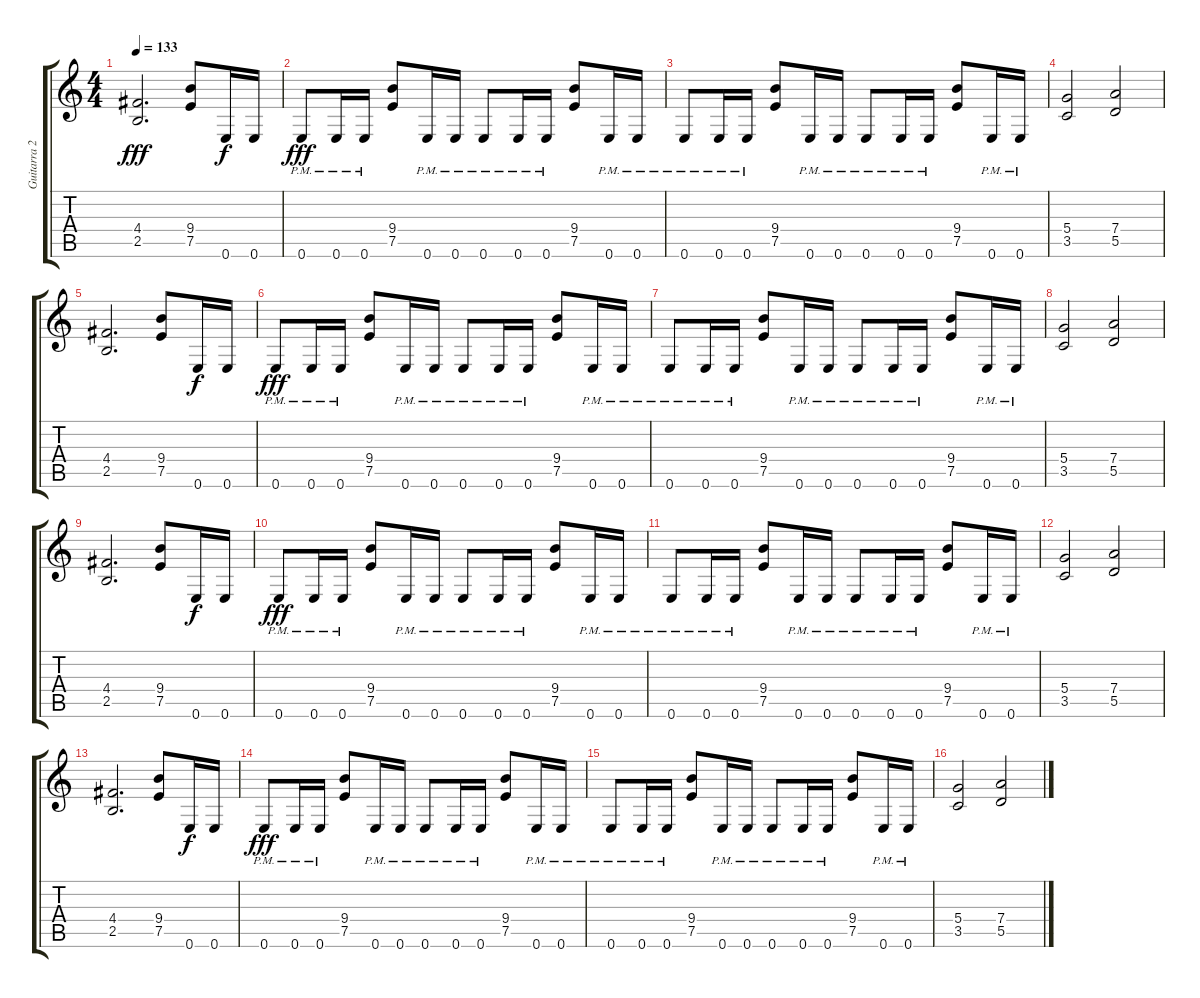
\track ("Guitarra 2" "Guitarra 2") {instrument overdrivenguitar}
\staff {score tabs}
\tuning (E4 B3 G3 D3 A2 E2) {hide}
\ts (4 4)
\tempo 133
\clef g2
\ks c
(4.4 2.5).2{d dy fff} (9.4 7.5).8 0.6.16{dy f} 0.6.16 |
0.6{pm}.8{dy fff} 0.6{pm}.16 0.6{pm}.16 (9.4 7.5).8 0.6{pm}.16 0.6{pm}.16 0.6{pm}.8 0.6{pm}.16 0.6{pm}.16 (9.4 7.5).8 0.6{pm}.16 0.6{pm}.16 |
0.6{pm}.8 0.6{pm}.16 0.6{pm}.16 (9.4 7.5).8 0.6{pm}.16 0.6{pm}.16 0.6{pm}.8 0.6{pm}.16 0.6{pm}.16 (9.4 7.5).8 0.6{pm}.16 0.6{pm}.16 |
(5.4 3.5).2 (7.4 5.5).2 |
(4.4 2.5).2{d} (9.4 7.5).8 0.6.16{dy f} 0.6.16 |
0.6{pm}.8{dy fff} 0.6{pm}.16 0.6{pm}.16 (9.4 7.5).8 0.6{pm}.16 0.6{pm}.16 0.6{pm}.8 0.6{pm}.16 0.6{pm}.16 (9.4 7.5).8 0.6{pm}.16 0.6{pm}.16 |
0.6{pm}.8 0.6{pm}.16 0.6{pm}.16 (9.4 7.5).8 0.6{pm}.16 0.6{pm}.16 0.6{pm}.8 0.6{pm}.16 0.6{pm}.16 (9.4 7.5).8 0.6{pm}.16 0.6{pm}.16 |
(5.4 3.5).2 (7.4 5.5).2 |
(4.4 2.5).2{d} (9.4 7.5).8 0.6.16{dy f} 0.6.16 |
0.6{pm}.8{dy fff} 0.6{pm}.16 0.6{pm}.16 (9.4 7.5).8 0.6{pm}.16 0.6{pm}.16 0.6{pm}.8 0.6{pm}.16 0.6{pm}.16 (9.4 7.5).8 0.6{pm}.16 0.6{pm}.16 |
0.6{pm}.8 0.6{pm}.16 0.6{pm}.16 (9.4 7.5).8 0.6{pm}.16 0.6{pm}.16 0.6{pm}.8 0.6{pm}.16 0.6{pm}.16 (9.4 7.5).8 0.6{pm}.16 0.6{pm}.16 |
(5.4 3.5).2 (7.4 5.5).2 |
(4.4 2.5).2{d} (9.4 7.5).8 0.6.16{dy f} 0.6.16 |
0.6{pm}.8{dy fff} 0.6{pm}.16 0.6{pm}.16 (9.4 7.5).8 0.6{pm}.16 0.6{pm}.16 0.6{pm}.8 0.6{pm}.16 0.6{pm}.16 (9.4 7.5).8 0.6{pm}.16 0.6{pm}.16 |
0.6{pm}.8 0.6{pm}.16 0.6{pm}.16 (9.4 7.5).8 0.6{pm}.16 0.6{pm}.16 0.6{pm}.8 0.6{pm}.16 0.6{pm}.16 (9.4 7.5).8 0.6{pm}.16 0.6{pm}.16 |
(5.4 3.5).2 (7.4 5.5).2
